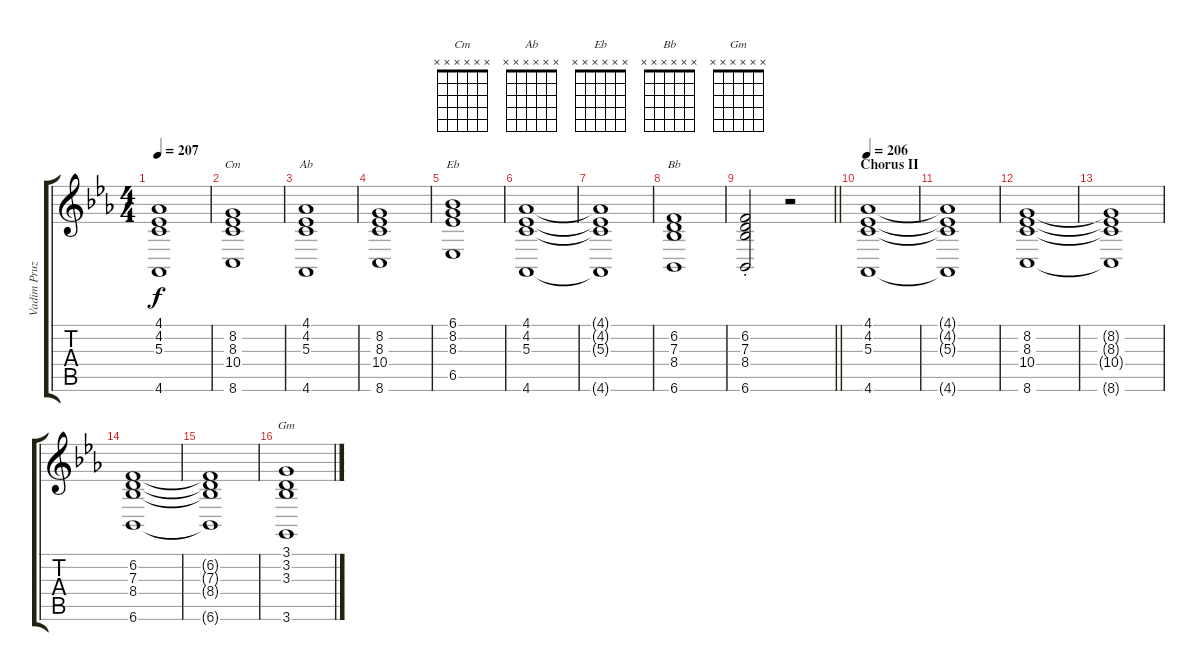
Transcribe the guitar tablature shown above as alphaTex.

\track ("Vadim Pruzhanov (Keyboard - Strings)" "Vadim Pruz") {instrument stringensemble1}
\staff {score tabs}
\tuning (E4 B3 G3 D3 A2 E2) {hide}
\chord ("Cm" x x x x x x)
\chord ("Ab" x x x x x x)
\chord ("Eb" x x x x x x)
\chord ("Bb" x x x x x x)
\chord ("Gm" x x x x x x)
\ts (4 4)
\tempo 207
\clef g2
\ks eb
(4.1{t} 4.2{t} 5.3{t} 4.6{t}).1{dy f} |
(8.2 8.3 10.4 8.6).1{ch "Cm"} |
(4.1 4.2 5.3 4.6).1{ch "Ab"} |
(8.2 8.3 10.4 8.6).1 |
(6.1 8.2 8.3 6.5).1{ch "Eb"} |
(4.1 4.2 5.3 4.6).1 |
(4.1{t} 4.2{t} 5.3{t} 4.6{t}).1 |
(6.2 7.3 8.4 6.6).1{ch "Bb"} |
\barLineRight lightlight
(6.2{st} 7.3{st} 8.4{st} 6.6{st}).2 r.2 |
\section ("" "Chorus II")
\tempo 206
(4.1 4.2 5.3 4.6).1 |
(4.1{t} 4.2{t} 5.3{t} 4.6{t}).1 |
(8.2 8.3 10.4 8.6).1 |
(8.2{t} 8.3{t} 10.4{t} 8.6{t}).1 |
(6.2 7.3 8.4 6.6).1 |
(6.2{t} 7.3{t} 8.4{t} 6.6{t}).1 |
(3.1 3.2 3.3 3.6).1{ch "Gm"}
